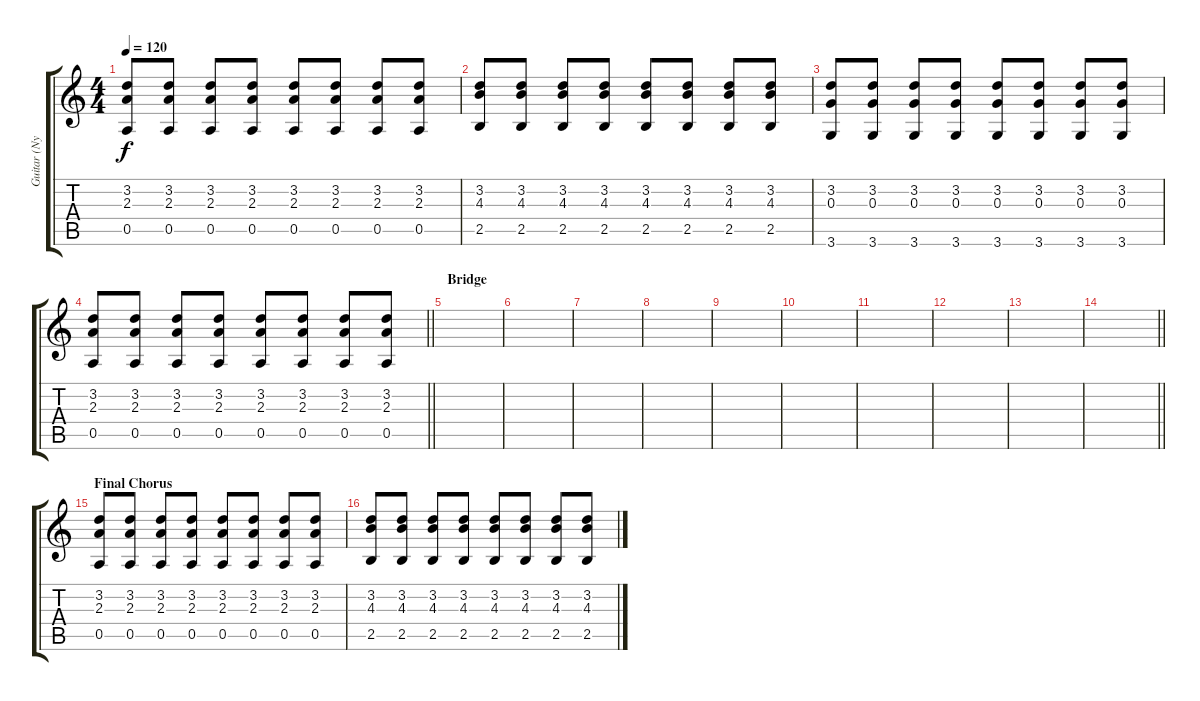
\track ("Guitar (Nylon)" "Guitar (Ny") {instrument acousticguitarnylon}
\staff {score tabs}
\tuning (E4 B3 G3 D3 A2 E2) {hide}
\ts (4 4)
\tempo 120
\clef g2
\ks c
(3.2 2.3 0.5).8{dy f} (3.2 2.3 0.5).8 (3.2 2.3 0.5).8 (3.2 2.3 0.5).8 (3.2 2.3 0.5).8 (3.2 2.3 0.5).8 (3.2 2.3 0.5).8 (3.2 2.3 0.5).8 |
(3.2 4.3 2.5).8 (3.2 4.3 2.5).8 (3.2 4.3 2.5).8 (3.2 4.3 2.5).8 (3.2 4.3 2.5).8 (3.2 4.3 2.5).8 (3.2 4.3 2.5).8 (3.2 4.3 2.5).8 |
(3.2 0.3 3.6).8 (3.2 0.3 3.6).8 (3.2 0.3 3.6).8 (3.2 0.3 3.6).8 (3.2 0.3 3.6).8 (3.2 0.3 3.6).8 (3.2 0.3 3.6).8 (3.2 0.3 3.6).8 |
\barLineRight lightlight
(3.2 2.3 0.5).8 (3.2 2.3 0.5).8 (3.2 2.3 0.5).8 (3.2 2.3 0.5).8 (3.2 2.3 0.5).8 (3.2 2.3 0.5).8 (3.2 2.3 0.5).8 (3.2 2.3 0.5).8 |
\section ("" "Bridge")
|
|
|
|
|
|
|
|
|
\barLineRight lightlight
|
\section ("" "Final Chorus")
(3.2 2.3 0.5).8 (3.2 2.3 0.5).8 (3.2 2.3 0.5).8 (3.2 2.3 0.5).8 (3.2 2.3 0.5).8 (3.2 2.3 0.5).8 (3.2 2.3 0.5).8 (3.2 2.3 0.5).8 |
(3.2 4.3 2.5).8 (3.2 4.3 2.5).8 (3.2 4.3 2.5).8 (3.2 4.3 2.5).8 (3.2 4.3 2.5).8 (3.2 4.3 2.5).8 (3.2 4.3 2.5).8 (3.2 4.3 2.5).8
